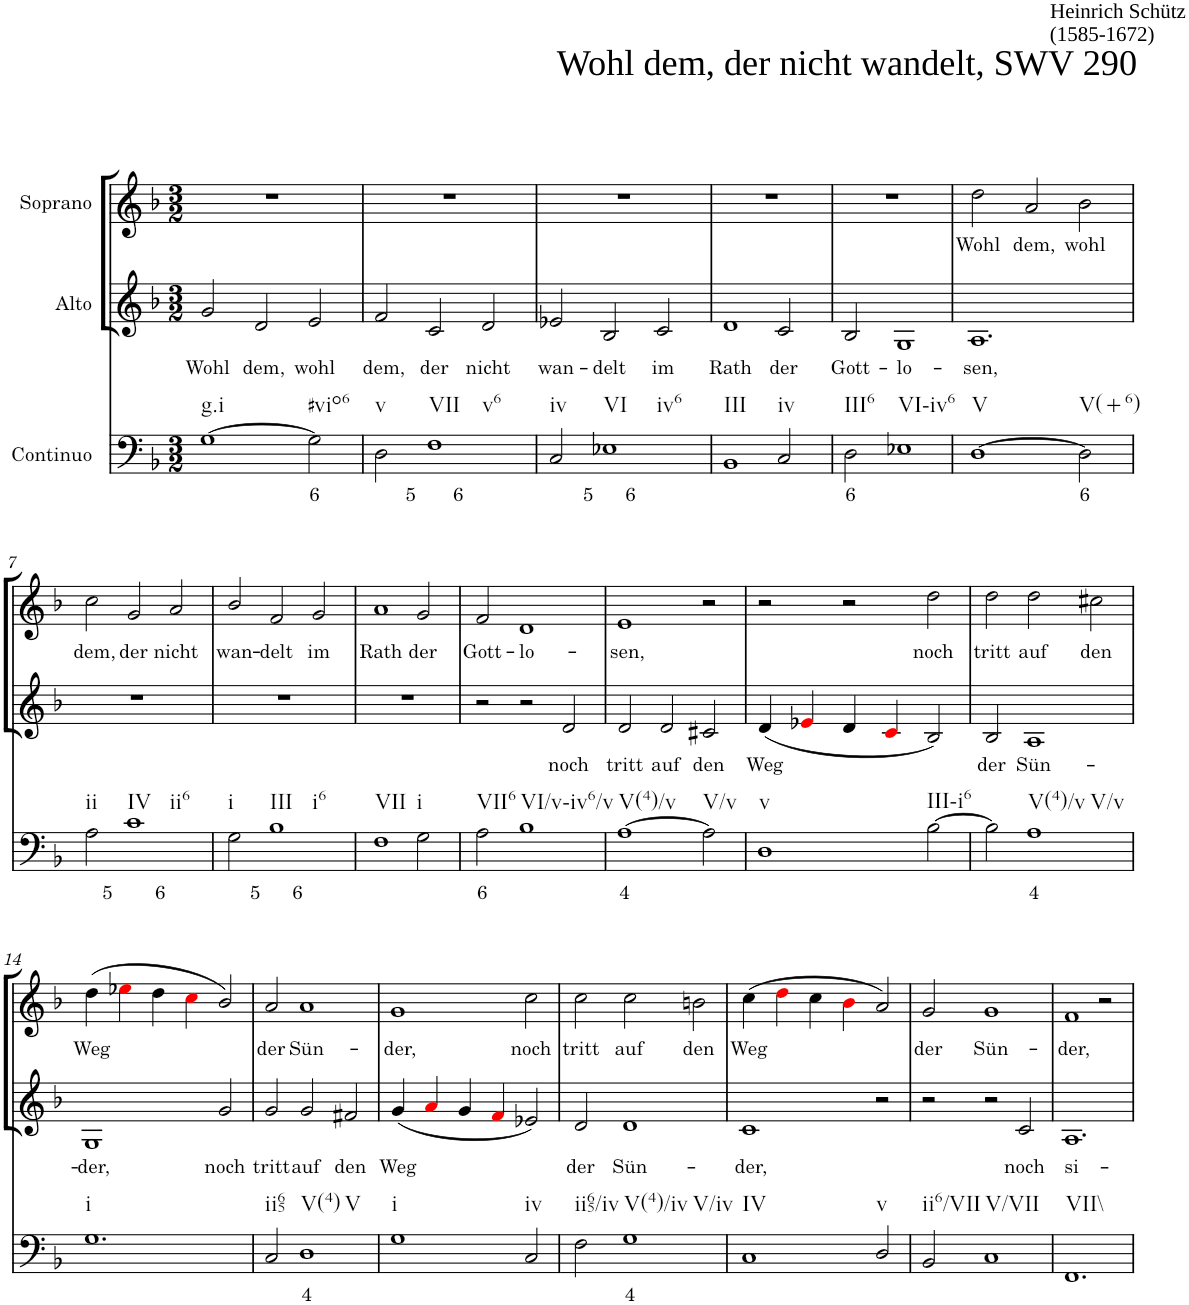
**kern	**text	**kern	**text	**kern	**text
*part3	*part3	*part2	*part2	*part1	*part1
*staff3	*staff3	*staff2	*staff2	*staff1	*staff1
*I"Continuo	*	*I"Alto	*	*I"Soprano	*
*clefF4	*	*clefG2	*	*clefG2	*
*k[b-]	*	*k[b-]	*	*k[b-]	*
*M3/2	*	*M3/2	*	*M3/2	*
=1	=1	=1	=1	=1	=1
!	!	!	!	!LO:TX:a:t=Wohl dem, der nicht wandelt, SWV 290	!
!	!	!	!	!LO:TX:a:t=Heinrich Schütz	!
!	!	!	!	!LO:TX:a:t=(1585-1672)	!
!LO:TX:b:t=g.i	!	!	!	!	!
!	!	!	!LO:LY:b	!	!
[1G	.	2g/	Wohl	1.r	.
!	!	!	!LO:LY:b	!	!
.	.	2d/	dem,	.	.
!LO:TX:b:t=#vio6	!	!	!	!	!
!	!LO:LY:b	!	!LO:LY:b	!	!
2G\]	6	2e/	wohl	.	.
=2	=2	=2	=2	=2	=2
!LO:TX:b:t=v	!	!	!	!	!
!	!	!	!LO:LY:b	!	!
2D\	.	2f/	dem,	1.r	.
!LO:TX:b:t=VII	!	!	!	!	!
!LO:TX:b:t=v6	!	!	!	!	!
!	!LO:LY:b	!	!LO:LY:b	!	!
1F	5 6	2c/	der	.	.
!	!	!	!LO:LY:b	!	!
.	.	2d/	nicht	.	.
=3	=3	=3	=3	=3	=3
!LO:TX:b:t=iv	!	!	!	!	!
!	!	!	!LO:LY:b	!	!
2C/	.	2e-X/	wan-	1.r	.
!LO:TX:b:t=VI	!	!	!	!	!
!LO:TX:b:t=iv6	!	!	!	!	!
!	!LO:LY:b	!	!LO:LY:b	!	!
1E-X	5 6	2B-/	delt	.	.
!	!	!	!LO:LY:b	!	!
.	.	2c/	im	.	.
=4	=4	=4	=4	=4	=4
!LO:TX:b:t=III	!	!	!	!	!
!	!	!	!LO:LY:b	!	!
1BB-	.	1d	Rath	1.r	.
!LO:TX:b:t=iv	!	!	!	!	!
!	!	!	!LO:LY:b	!	!
2C/	.	2c/	der	.	.
=5	=5	=5	=5	=5	=5
!LO:TX:b:t=III6	!	!	!	!	!
!	!LO:LY:b	!	!LO:LY:b	!	!
2D\	6	2B-/	Gott-	1.r	.
!LO:TX:b:t=VI-iv6	!	!	!	!	!
!	!	!	!LO:LY:b	!	!
1E-X	.	1G	lo-	.	.
=6	=6	=6	=6	=6	=6
!LO:TX:b:t=V	!	!	!	!	!
!	!	!	!LO:LY:b	!	!LO:LY:b
[1D	.	1.A	sen,	2dd\	Wohl
!	!	!	!	!	!LO:LY:b
.	.	.	.	2a/	dem,
!LO:TX:b:t=V(+6)	!	!	!	!	!
!	!LO:LY:b	!	!	!	!LO:LY:b
2D\]	6	.	.	2b-\	wohl
!!LO:LB:g=z
=7	=7	=7	=7	=7	=7
!LO:TX:b:t=ii	!	!	!	!	!
!	!	!	!	!	!LO:LY:b
2A\	.	1.r	.	2cc\	dem,
!LO:TX:b:t=IV	!	!	!	!	!
!LO:TX:b:t=ii6	!	!	!	!	!
!	!LO:LY:b	!	!	!	!LO:LY:b
1c	5 6	.	.	2g/	der
!	!	!	!	!	!LO:LY:b
.	.	.	.	2a/	nicht
=8	=8	=8	=8	=8	=8
!LO:TX:b:t=i	!	!	!	!	!
!	!	!	!	!	!LO:LY:b
2G\	.	1.r	.	2b-/	wan-
!LO:TX:b:t=III	!	!	!	!	!
!LO:TX:b:t=i6	!	!	!	!	!
!	!LO:LY:b	!	!	!	!LO:LY:b
1B-	5 6	.	.	2f/	delt
!	!	!	!	!	!LO:LY:b
.	.	.	.	2g/	im
=9	=9	=9	=9	=9	=9
!LO:TX:b:t=VII	!	!	!	!	!
!	!	!	!	!	!LO:LY:b
1F	.	1.r	.	1a	Rath
!LO:TX:b:t=i	!	!	!	!	!
!	!	!	!	!	!LO:LY:b
2G\	.	.	.	2g/	der
=10	=10	=10	=10	=10	=10
!LO:TX:b:t=VII6	!	!	!	!	!
!	!LO:LY:b	!	!	!	!LO:LY:b
2A\	6	2r	.	2f/	Gott-
!LO:TX:b:t=VI/v-iv6/v	!	!	!	!	!
!	!	!	!	!	!LO:LY:b
1B-	.	2r	.	1d	lo-
!	!	!	!LO:LY:b	!	!
.	.	2d/	noch	.	.
=11	=11	=11	=11	=11	=11
!LO:TX:b:t=V(4)/v	!	!	!	!	!
!	!LO:LY:b	!	!LO:LY:b	!	!LO:LY:b
[1A	4	2d/	tritt	1e	sen,
!	!	!	!LO:LY:b	!	!
.	.	2d/	auf	.	.
!LO:TX:b:t=V/v	!	!	!	!	!
!	!	!	!LO:LY:b	!	!
2A\]	.	2c#X/	den	2r	.
=12	=12	=12	=12	=12	=12
!LO:TX:b:t=v	!	!	!	!	!
!	!	!	!LO:LY:b	!	!
1D	.	(4d/	Weg	2r	.
.	.	4e-Xi/	.	.	.
.	.	4d/	.	2r	.
.	.	4ci/	.	.	.
!LO:TX:b:t=III-i6	!	!	!	!	!
!	!	!	!	!	!LO:LY:b
[2B-\	.	2B-/)	.	2dd\	noch
=13	=13	=13	=13	=13	=13
!	!	!	!LO:LY:b	!	!LO:LY:b
2B-\]	.	2B-/	der	2dd\	tritt
!LO:TX:b:t=V(4)/v	!	!	!	!	!
!LO:TX:b:t=V/v	!	!	!	!	!
!	!LO:LY:b	!	!LO:LY:b	!	!LO:LY:b
1A	4	1A	Sün-	2dd\	auf
!	!	!	!	!	!LO:LY:b
.	.	.	.	2cc#X\	den
!!LO:LB:g=z
=14	=14	=14	=14	=14	=14
!LO:TX:b:t=i	!	!	!	!	!
!	!	!	!LO:LY:b	!	!LO:LY:b
1.G	.	1G	der,	(4dd\	Weg
.	.	.	.	4ee-Xi\	.
.	.	.	.	4dd\	.
.	.	.	.	4cci\	.
!	!	!	!LO:LY:b	!	!
.	.	2g/	noch	2b-/)	.
=15	=15	=15	=15	=15	=15
!LO:TX:b:t=ii65	!	!	!	!	!
!	!	!	!LO:LY:b	!	!LO:LY:b
2C/	.	2g/	tritt	2a/	der
!LO:TX:b:t=V(4)	!	!	!	!	!
!LO:TX:b:t=V	!	!	!	!	!
!	!LO:LY:b	!	!LO:LY:b	!	!LO:LY:b
1D	4	2g/	auf	1a	Sün-
!	!	!	!LO:LY:b	!	!
.	.	2f#X/	den	.	.
=16	=16	=16	=16	=16	=16
!LO:TX:b:t=i	!	!	!	!	!
!	!	!	!LO:LY:b	!	!LO:LY:b
1G	.	(4g/	Weg	1g	der,
.	.	4ai/	.	.	.
.	.	4g/	.	.	.
.	.	4fi/	.	.	.
!LO:TX:b:t=iv	!	!	!	!	!
!	!	!	!	!	!LO:LY:b
2C/	.	2e-X/)	.	2cc\	noch
=17	=17	=17	=17	=17	=17
!LO:TX:b:t=ii65/iv	!	!	!	!	!
!	!	!	!LO:LY:b	!	!LO:LY:b
2F\	.	2d/	der	2cc\	tritt
!LO:TX:b:t=V(4)/iv	!	!	!	!	!
!LO:TX:b:t=V/iv	!	!	!	!	!
!	!LO:LY:b	!	!LO:LY:b	!	!LO:LY:b
1G	4	1d	Sün-	2cc\	auf
!	!	!	!	!	!LO:LY:b
.	.	.	.	2bn\	den
=18	=18	=18	=18	=18	=18
!LO:TX:b:t=IV	!	!	!	!	!
!	!	!	!LO:LY:b	!	!LO:LY:b
1C	.	1c	der,	(4cc\	Weg
.	.	.	.	4ddi\	.
.	.	.	.	4cc\	.
.	.	.	.	4b-i\	.
!LO:TX:b:t=v	!	!	!	!	!
2D/	.	2r	.	2a/)	.
=19	=19	=19	=19	=19	=19
!LO:TX:b:t=ii6/VII	!	!	!	!	!
!	!	!	!	!	!LO:LY:b
2BB-/	.	2r	.	2g/	der
!LO:TX:b:t=V/VII	!	!	!	!	!
!	!	!	!	!	!LO:LY:b
1C	.	2r	.	1g	Sün-
!	!	!	!LO:LY:b	!	!
.	.	2c/	noch	.	.
=20	=20	=20	=20	=20	=20
!LO:TX:b:t=VII\\	!	!	!	!	!
!	!	!	!LO:LY:b	!	!LO:LY:b
1.FF	.	1.A	si-	1f	der,
.	.	.	.	2r	.
=	=	=	=	=	=
*-	*-	*-	*-	*-	*-
